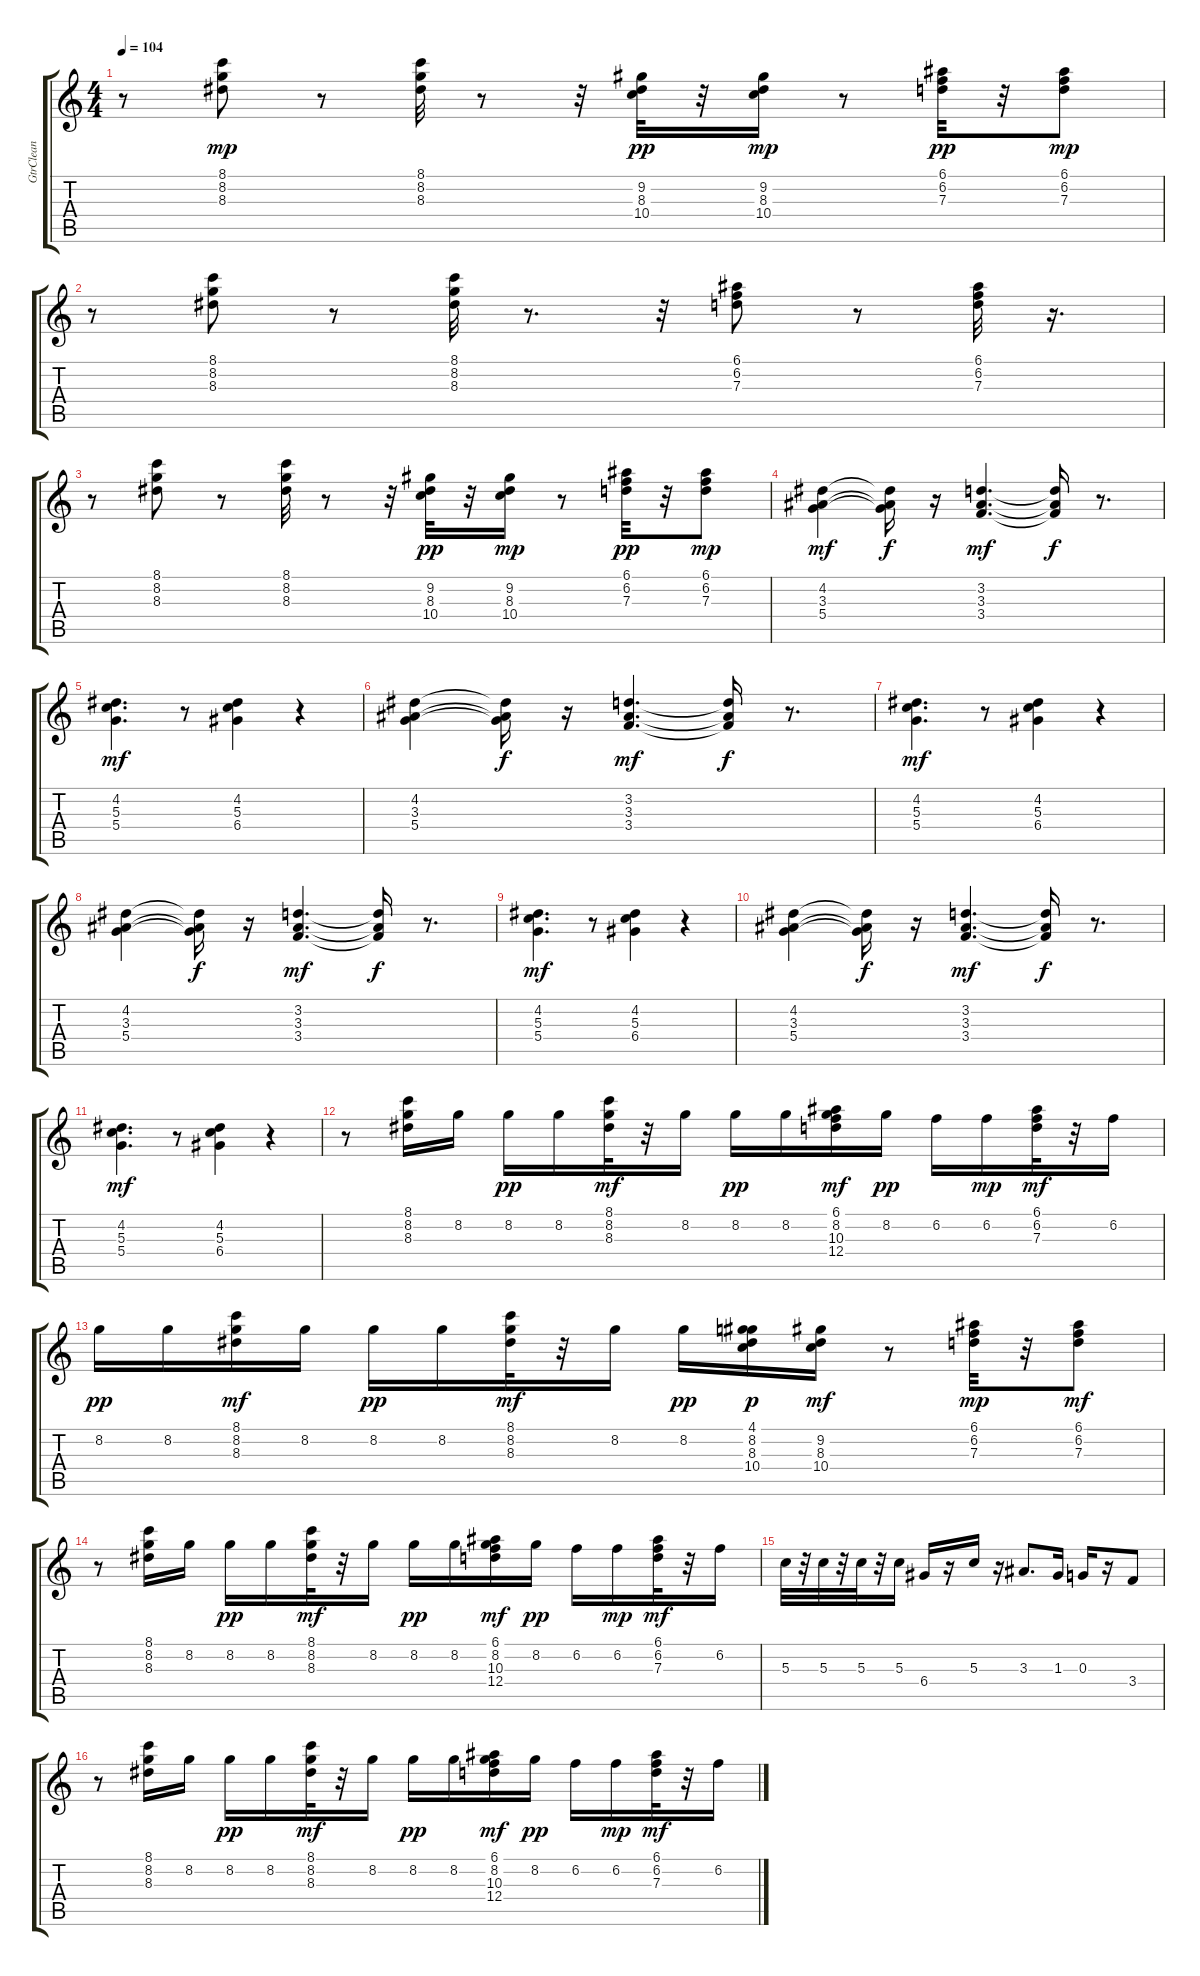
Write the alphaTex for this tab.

\track ("GtrClean               " "GtrClean  ") {instrument electricguitarclean}
\staff {score tabs}
\tuning (E4 B3 G3 D3 A2 E2) {hide}
\ts (4 4)
\tempo 104
\clef g2
\ks c
r.8{dy mp} (8.1 8.2 8.3).8 r.8 (8.1 8.2 8.3).32 r.8 r.32 (9.2 8.3 10.4).32{dy pp} r.32 (9.2 8.3 10.4).16{dy mp} r.8 (6.1 6.2 7.3).32{dy pp} r.32 (6.1 6.2 7.3).8{dy mp} |
r.8 (8.1 8.2 8.3).8 r.8 (8.1 8.2 8.3).32 r.8{d} r.32 (6.1 6.2 7.3).8 r.8 (6.1 6.2 7.3).32 r.16{d} |
r.8 (8.1 8.2 8.3).8 r.8 (8.1 8.2 8.3).32 r.8 r.32 (9.2 8.3 10.4).32{dy pp} r.32 (9.2 8.3 10.4).16{dy mp} r.8 (6.1 6.2 7.3).32{dy pp} r.32 (6.1 6.2 7.3).8{dy mp} |
(4.2 3.3 5.4).4{dy mf} (4.2{t} 3.3{t} 5.4{t}).16{dy f} r.16 (3.2 3.3 3.4).4{d dy mf} (3.2{t} 3.3{t} 3.4{t}).16{dy f} r.8{d} |
(4.2 5.3 5.4).4{d dy mf} r.8 (4.2 5.3 6.4).4 r.4 |
(4.2 3.3 5.4).4 (4.2{t} 3.3{t} 5.4{t}).16{dy f} r.16 (3.2 3.3 3.4).4{d dy mf} (3.2{t} 3.3{t} 3.4{t}).16{dy f} r.8{d} |
(4.2 5.3 5.4).4{d dy mf} r.8 (4.2 5.3 6.4).4 r.4 |
(4.2 3.3 5.4).4 (4.2{t} 3.3{t} 5.4{t}).16{dy f} r.16 (3.2 3.3 3.4).4{d dy mf} (3.2{t} 3.3{t} 3.4{t}).16{dy f} r.8{d} |
(4.2 5.3 5.4).4{d dy mf} r.8 (4.2 5.3 6.4).4 r.4 |
(4.2 3.3 5.4).4 (4.2{t} 3.3{t} 5.4{t}).16{dy f} r.16 (3.2 3.3 3.4).4{d dy mf} (3.2{t} 3.3{t} 3.4{t}).16{dy f} r.8{d} |
(4.2 5.3 5.4).4{d dy mf} r.8 (4.2 5.3 6.4).4 r.4 |
r.8 (8.1 8.2 8.3).16 8.2.16 8.2.16{dy pp} 8.2.16 (8.1 8.2 8.3).32{dy mf} r.32 8.2.16 8.2.16{dy pp} 8.2.16 (6.1 8.2 10.3 12.4).16{dy mf} 8.2.16{dy pp} 6.2.16 6.2.16{dy mp} (6.1 6.2 7.3).32{dy mf} r.32 6.2.16 |
8.2.16{dy pp} 8.2.16 (8.1 8.2 8.3).16{dy mf} 8.2.16 8.2.16{dy pp} 8.2.16 (8.1 8.2 8.3).32{dy mf} r.32 8.2.16 8.2.16{dy pp} (4.1 8.2 8.3 10.4).16{dy p} (9.2 8.3 10.4).16{dy mf} r.8 (6.1 6.2 7.3).32{dy mp} r.32 (6.1 6.2 7.3).8{dy mf} |
r.8 (8.1 8.2 8.3).16 8.2.16 8.2.16{dy pp} 8.2.16 (8.1 8.2 8.3).32{dy mf} r.32 8.2.16 8.2.16{dy pp} 8.2.16 (6.1 8.2 10.3 12.4).16{dy mf} 8.2.16{dy pp} 6.2.16 6.2.16{dy mp} (6.1 6.2 7.3).32{dy mf} r.32 6.2.16 |
5.3.32 r.32 5.3.32 r.32 5.3.32 r.32 5.3.16 6.4.16 r.16 5.3.16 r.16 3.3.8{d} 1.3.16 0.3.16 r.16 3.4.8 |
r.8 (8.1 8.2 8.3).16 8.2.16 8.2.16{dy pp} 8.2.16 (8.1 8.2 8.3).32{dy mf} r.32 8.2.16 8.2.16{dy pp} 8.2.16 (6.1 8.2 10.3 12.4).16{dy mf} 8.2.16{dy pp} 6.2.16 6.2.16{dy mp} (6.1 6.2 7.3).32{dy mf} r.32 6.2.16
